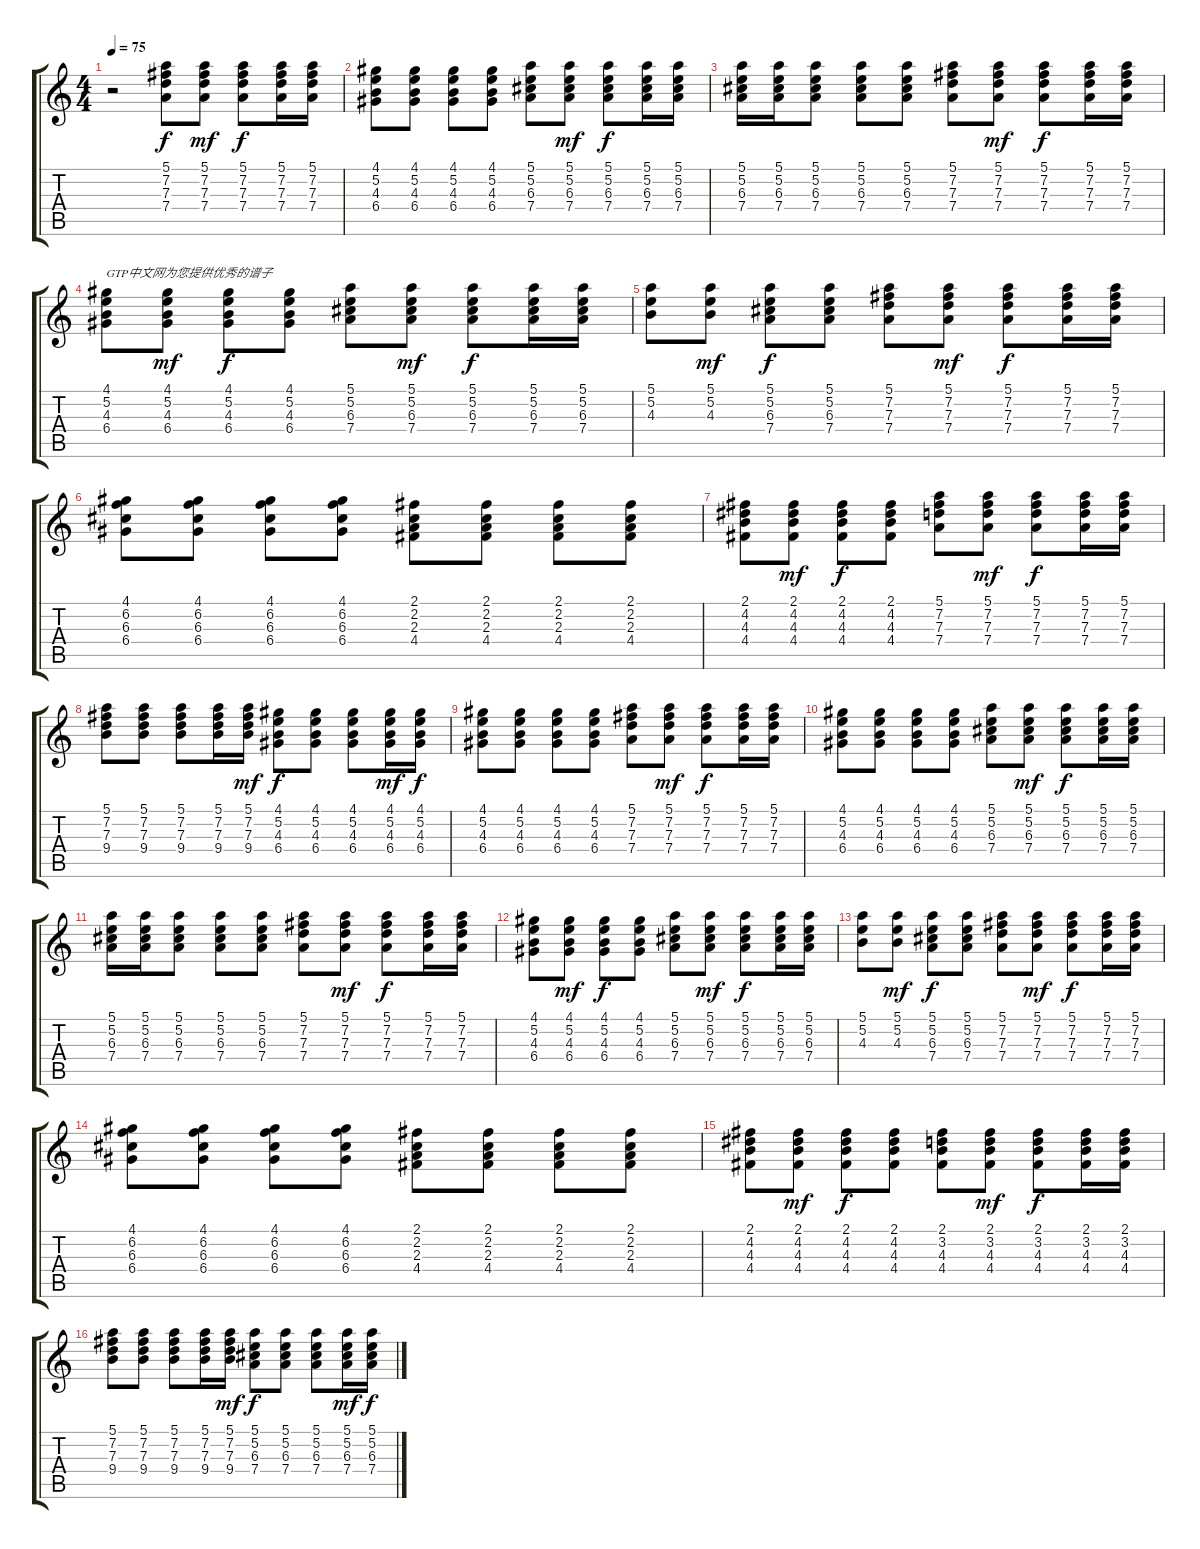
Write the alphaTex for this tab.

\track "" {instrument acousticguitarsteel}
\staff {score tabs}
\tuning (E4 B3 G3 D3 A2 E2) {hide}
\ts (4 4)
\tempo 75
\clef g2
\ks c
r.2{dy f instrument acousticguitarsteel} (5.1 7.2 7.3 7.4).8 (5.1 7.2 7.3 7.4).8{dy mf} (5.1 7.2 7.3 7.4).8{dy f} (5.1 7.2 7.3 7.4).16 (5.1 7.2 7.3 7.4).16 |
(4.1 5.2 4.3 6.4).8 (4.1 5.2 4.3 6.4).8 (4.1 5.2 4.3 6.4).8 (4.1 5.2 4.3 6.4).8 (5.1 5.2 6.3 7.4).8 (5.1 5.2 6.3 7.4).8{dy mf} (5.1 5.2 6.3 7.4).8{dy f} (5.1 5.2 6.3 7.4).16 (5.1 5.2 6.3 7.4).16 |
(5.1 5.2 6.3 7.4).16 (5.1 5.2 6.3 7.4).16 (5.1 5.2 6.3 7.4).8 (5.1 5.2 6.3 7.4).8 (5.1 5.2 6.3 7.4).8 (5.1 7.2 7.3 7.4).8 (5.1 7.2 7.3 7.4).8{dy mf} (5.1 7.2 7.3 7.4).8{dy f} (5.1 7.2 7.3 7.4).16 (5.1 7.2 7.3 7.4).16 |
(4.1 5.2 4.3 6.4).8{txt "GTP中文网为您提供优秀的谱子"} (4.1 5.2 4.3 6.4).8{dy mf} (4.1 5.2 4.3 6.4).8{dy f} (4.1 5.2 4.3 6.4).8 (5.1 5.2 6.3 7.4).8 (5.1 5.2 6.3 7.4).8{dy mf} (5.1 5.2 6.3 7.4).8{dy f} (5.1 5.2 6.3 7.4).16 (5.1 5.2 6.3 7.4).16 |
(5.1 5.2 4.3).8 (5.1 5.2 4.3).8{dy mf} (5.1 5.2 6.3 7.4).8{dy f} (5.1 5.2 6.3 7.4).8 (5.1 7.2 7.3 7.4).8 (5.1 7.2 7.3 7.4).8{dy mf} (5.1 7.2 7.3 7.4).8{dy f} (5.1 7.2 7.3 7.4).16 (5.1 7.2 7.3 7.4).16 |
(4.1 6.2 6.3 6.4).8 (4.1 6.2 6.3 6.4).8 (4.1 6.2 6.3 6.4).8 (4.1 6.2 6.3 6.4).8 (2.1 2.2 2.3 4.4).8 (2.1 2.2 2.3 4.4).8 (2.1 2.2 2.3 4.4).8 (2.1 2.2 2.3 4.4).8 |
(2.1 4.2 4.3 4.4).8 (2.1 4.2 4.3 4.4).8{dy mf} (2.1 4.2 4.3 4.4).8{dy f} (2.1 4.2 4.3 4.4).8 (5.1 7.2 7.3 7.4).8 (5.1 7.2 7.3 7.4).8{dy mf} (5.1 7.2 7.3 7.4).8{dy f} (5.1 7.2 7.3 7.4).16 (5.1 7.2 7.3 7.4).16 |
(5.1 7.2 7.3 9.4).8 (5.1 7.2 7.3 9.4).8 (5.1 7.2 7.3 9.4).8 (5.1 7.2 7.3 9.4).16 (5.1 7.2 7.3 9.4).16{dy mf} (4.1 5.2 4.3 6.4).8{dy f} (4.1 5.2 4.3 6.4).8 (4.1 5.2 4.3 6.4).8 (4.1 5.2 4.3 6.4).16{dy mf} (4.1 5.2 4.3 6.4).16{dy f} |
(4.1 5.2 4.3 6.4).8 (4.1 5.2 4.3 6.4).8 (4.1 5.2 4.3 6.4).8 (4.1 5.2 4.3 6.4).8 (5.1 7.2 7.3 7.4).8 (5.1 7.2 7.3 7.4).8{dy mf} (5.1 7.2 7.3 7.4).8{dy f} (5.1 7.2 7.3 7.4).16 (5.1 7.2 7.3 7.4).16 |
(4.1 5.2 4.3 6.4).8 (4.1 5.2 4.3 6.4).8 (4.1 5.2 4.3 6.4).8 (4.1 5.2 4.3 6.4).8 (5.1 5.2 6.3 7.4).8 (5.1 5.2 6.3 7.4).8{dy mf} (5.1 5.2 6.3 7.4).8{dy f} (5.1 5.2 6.3 7.4).16 (5.1 5.2 6.3 7.4).16 |
(5.1 5.2 6.3 7.4).16 (5.1 5.2 6.3 7.4).16 (5.1 5.2 6.3 7.4).8 (5.1 5.2 6.3 7.4).8 (5.1 5.2 6.3 7.4).8 (5.1 7.2 7.3 7.4).8 (5.1 7.2 7.3 7.4).8{dy mf} (5.1 7.2 7.3 7.4).8{dy f} (5.1 7.2 7.3 7.4).16 (5.1 7.2 7.3 7.4).16 |
(4.1 5.2 4.3 6.4).8 (4.1 5.2 4.3 6.4).8{dy mf} (4.1 5.2 4.3 6.4).8{dy f} (4.1 5.2 4.3 6.4).8 (5.1 5.2 6.3 7.4).8 (5.1 5.2 6.3 7.4).8{dy mf} (5.1 5.2 6.3 7.4).8{dy f} (5.1 5.2 6.3 7.4).16 (5.1 5.2 6.3 7.4).16 |
(5.1 5.2 4.3).8 (5.1 5.2 4.3).8{dy mf} (5.1 5.2 6.3 7.4).8{dy f} (5.1 5.2 6.3 7.4).8 (5.1 7.2 7.3 7.4).8 (5.1 7.2 7.3 7.4).8{dy mf} (5.1 7.2 7.3 7.4).8{dy f} (5.1 7.2 7.3 7.4).16 (5.1 7.2 7.3 7.4).16 |
(4.1 6.2 6.3 6.4).8 (4.1 6.2 6.3 6.4).8 (4.1 6.2 6.3 6.4).8 (4.1 6.2 6.3 6.4).8 (2.1 2.2 2.3 4.4).8 (2.1 2.2 2.3 4.4).8 (2.1 2.2 2.3 4.4).8 (2.1 2.2 2.3 4.4).8 |
(2.1 4.2 4.3 4.4).8 (2.1 4.2 4.3 4.4).8{dy mf} (2.1 4.2 4.3 4.4).8{dy f} (2.1 4.2 4.3 4.4).8 (2.1 3.2 4.3 4.4).8 (2.1 3.2 4.3 4.4).8{dy mf} (2.1 3.2 4.3 4.4).8{dy f} (2.1 3.2 4.3 4.4).16 (2.1 3.2 4.3 4.4).16 |
(5.1 7.2 7.3 9.4).8 (5.1 7.2 7.3 9.4).8 (5.1 7.2 7.3 9.4).8 (5.1 7.2 7.3 9.4).16 (5.1 7.2 7.3 9.4).16{dy mf} (5.1 5.2 6.3 7.4).8{dy f} (5.1 5.2 6.3 7.4).8 (5.1 5.2 6.3 7.4).8 (5.1 5.2 6.3 7.4).16{dy mf} (5.1 5.2 6.3 7.4).16{dy f}
